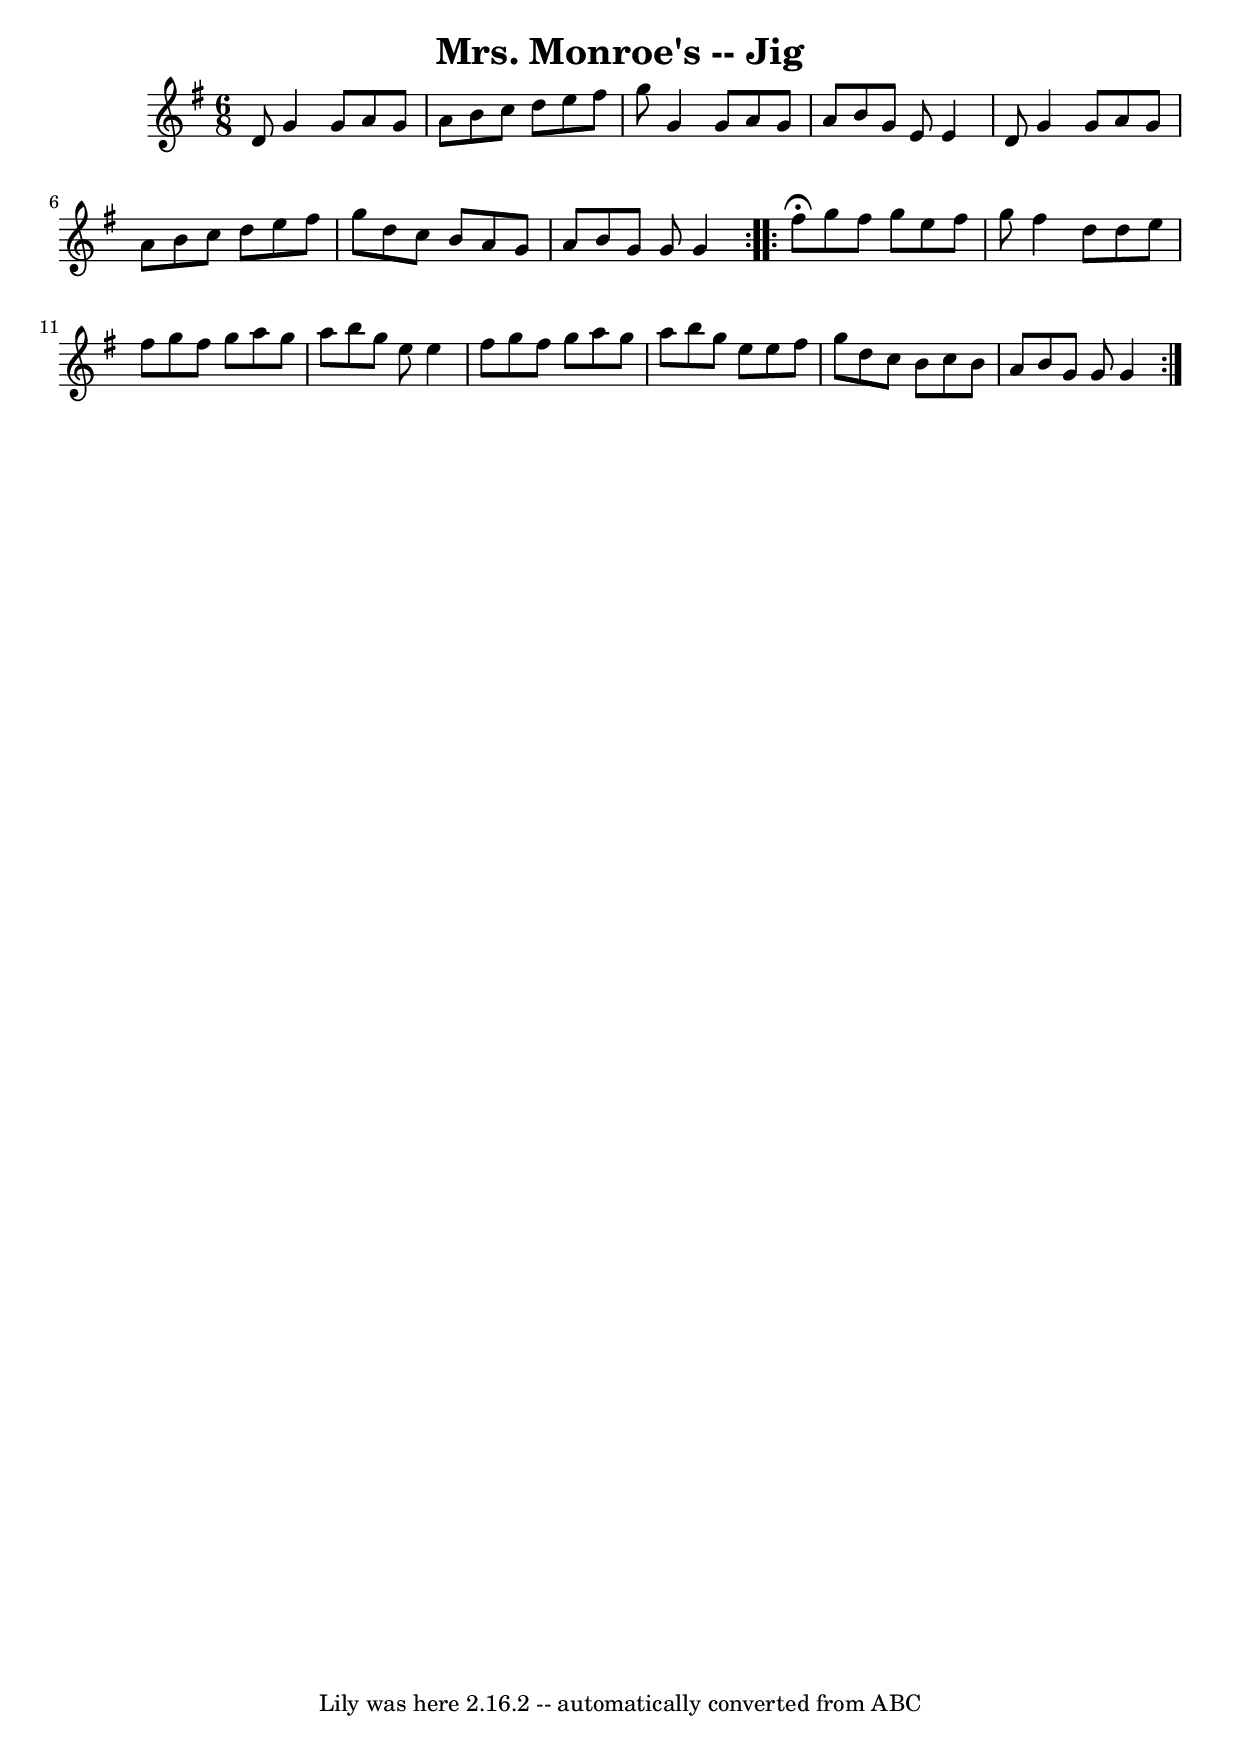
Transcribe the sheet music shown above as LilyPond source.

\version "2.16.2"
\include "Mammoth.ily"
\header {
  %% book = "Ryan's Mammoth Collection"
  crossRefNumber = "1"
  footnotes = "\\\\111 626"
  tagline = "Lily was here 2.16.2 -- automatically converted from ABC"
  title = "Mrs. Monroe's -- Jig"

}
voicedefault =  {



  \repeat volta 2 {

    \time 6/8 
    \key g \major
    d'8  |
    g'4 g'8 a'8 g'8 a'8    
    |
    b'8 c''8 d''8 e''8 fis''8 g''8    |
    g'4    
    g'8 a'8 g'8 a'8    |
    b'8 g'8 e'8 e'4 d'8    
    |
    g'4 g'8 a'8 g'8 a'8    |
    b'8 c''8 d''8  
    e''8 fis''8 g''8    |
    d''8 c''8 b'8 a'8 g'8 a'8 
    |
    b'8 g'8 g'8 g'4    
  }     
  \repeat volta 2 {
    fis''8 ^\fermata |
    g''8 fis''8 g''8 e''8 fis''8 g''8    
    |
    fis''4 d''8 d''8 e''8 fis''8    |
    g''8    
    fis''8 g''8 a''8 g''8 a''8    |
    b''8 g''8 e''8    
    e''4 fis''8    |
    g''8 fis''8 g''8 a''8 g''8 a''8   
    |
    b''8 g''8 e''8 e''8 fis''8 g''8    |
    d''8   
    c''8 b'8 c''8 b'8 a'8    |
    b'8 g'8 g'8 g'4      

  }   

}

\score{
  <<

    \context Staff="default"
    {
      \voicedefault 
      
    }

  >>
  \layout {
    
  }
  \midi {
  }

}
